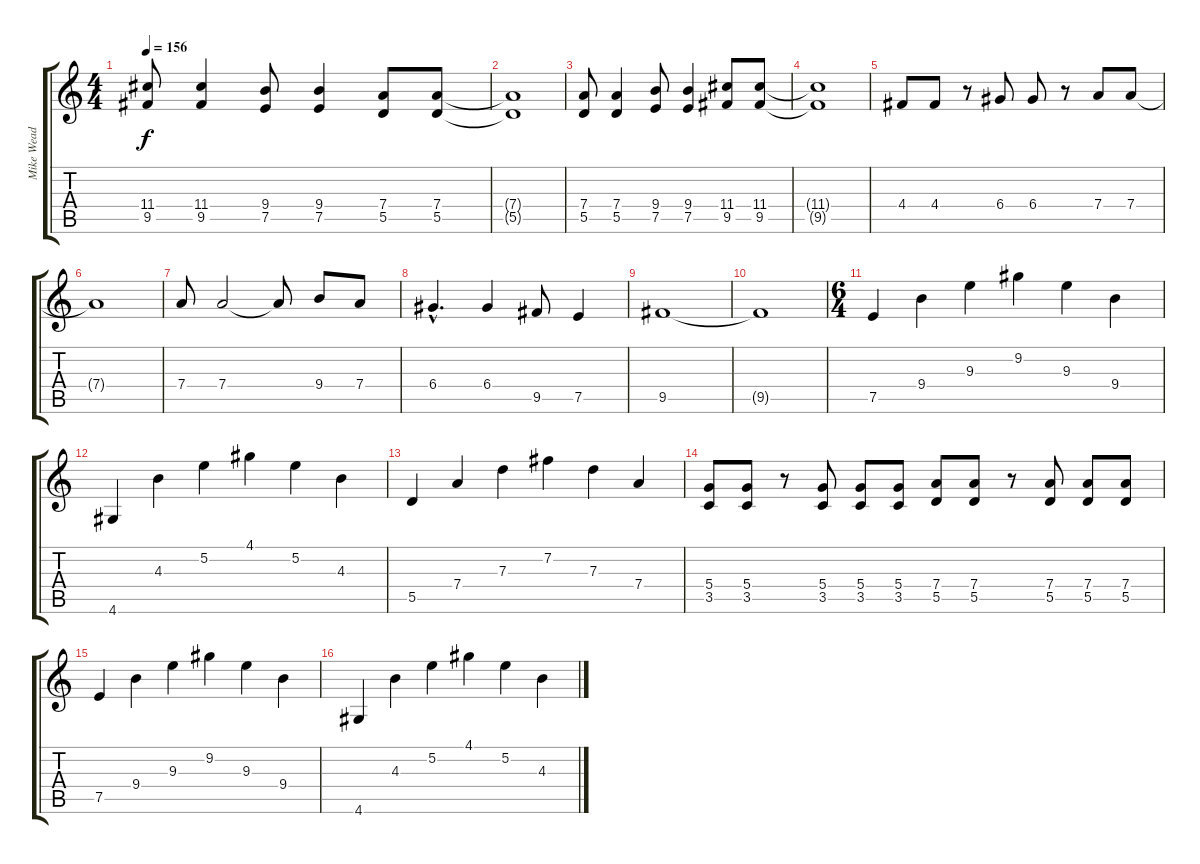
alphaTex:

\track ("Mike Wead" "Mike Wead") {instrument distortionguitar}
\staff {score tabs}
\tuning (E4 B3 G3 D3 A2 E2) {hide}
\ts (4 4)
\tempo 156
\clef g2
\ks c
(11.4 9.5).8{dy f} (11.4 9.5).4 (9.4 7.5).8 (9.4 7.5).4 (7.4 5.5).8 (7.4 5.5).8 |
(7.4{t} 5.5{t}).1 |
(7.4 5.5).8 (7.4 5.5).4 (9.4 7.5).8 (9.4 7.5).4 (11.4 9.5).8 (11.4 9.5).8 |
(11.4{t} 9.5{t}).1 |
4.4.8 4.4.8 r.8 6.4.8 6.4.8 r.8 7.4.8 7.4.8 |
7.4{t}.1 |
7.4.8 7.4.2 7.4{t}.8 9.4.8 7.4.8 |
6.4{hac}.4{d} 6.4.4 9.5.8 7.5.4 |
9.5.1 |
9.5{t}.1 |
\ts (6 4)
7.5.4 9.4.4 9.3.4 9.2.4 9.3.4 9.4.4 |
4.6.4 4.3.4 5.2.4 4.1.4 5.2.4 4.3.4 |
5.5.4 7.4.4 7.3.4 7.2.4 7.3.4 7.4.4 |
(5.4 3.5).8 (5.4 3.5).8 r.8 (5.4 3.5).8 (5.4 3.5).8 (5.4 3.5).8 (7.4 5.5).8 (7.4 5.5).8 r.8 (7.4 5.5).8 (7.4 5.5).8 (7.4 5.5).8 |
7.5.4 9.4.4 9.3.4 9.2.4 9.3.4 9.4.4 |
4.6.4 4.3.4 5.2.4 4.1.4 5.2.4 4.3.4
